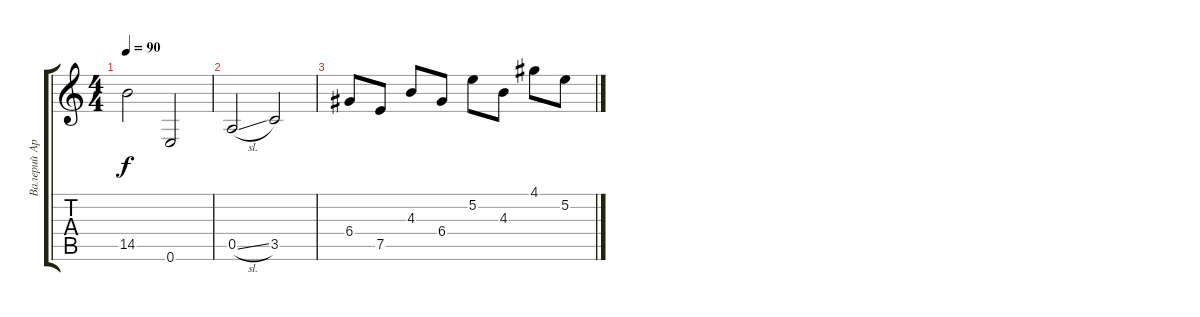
\track ("Валерий Аркадин" "Валерий Ар") {instrument distortionguitar}
\staff {score tabs}
\tuning (E4 B3 G3 D3 A2 E2) {hide}
\ts (4 4)
\tempo 90
\clef g2
\ks c
14.5.2{dy f} 0.6.2 |
0.5{sl}.2{volume 15} 3.5.2 |
6.4.8 7.5.8 4.3.8 6.4.8 5.2.8 4.3.8 4.1.8 5.2.8
